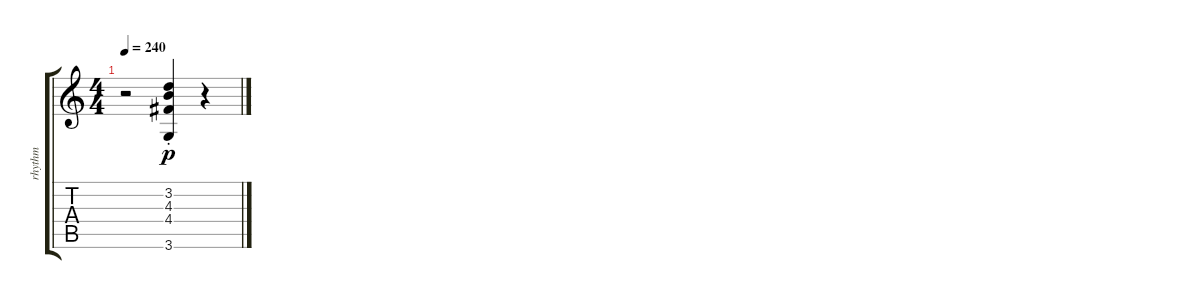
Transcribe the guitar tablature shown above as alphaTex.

\track ("rhythm" "rhythm") {instrument acousticguitarnylon}
\staff {score tabs}
\tuning (E4 B3 G3 D3 A2 E2) {hide}
\ts (4 4)
\tempo 240
\clef g2
\ks c
r.2{dy p} (3.2{st} 4.3{st} 4.4{st} 3.6{st}).4 r.4
